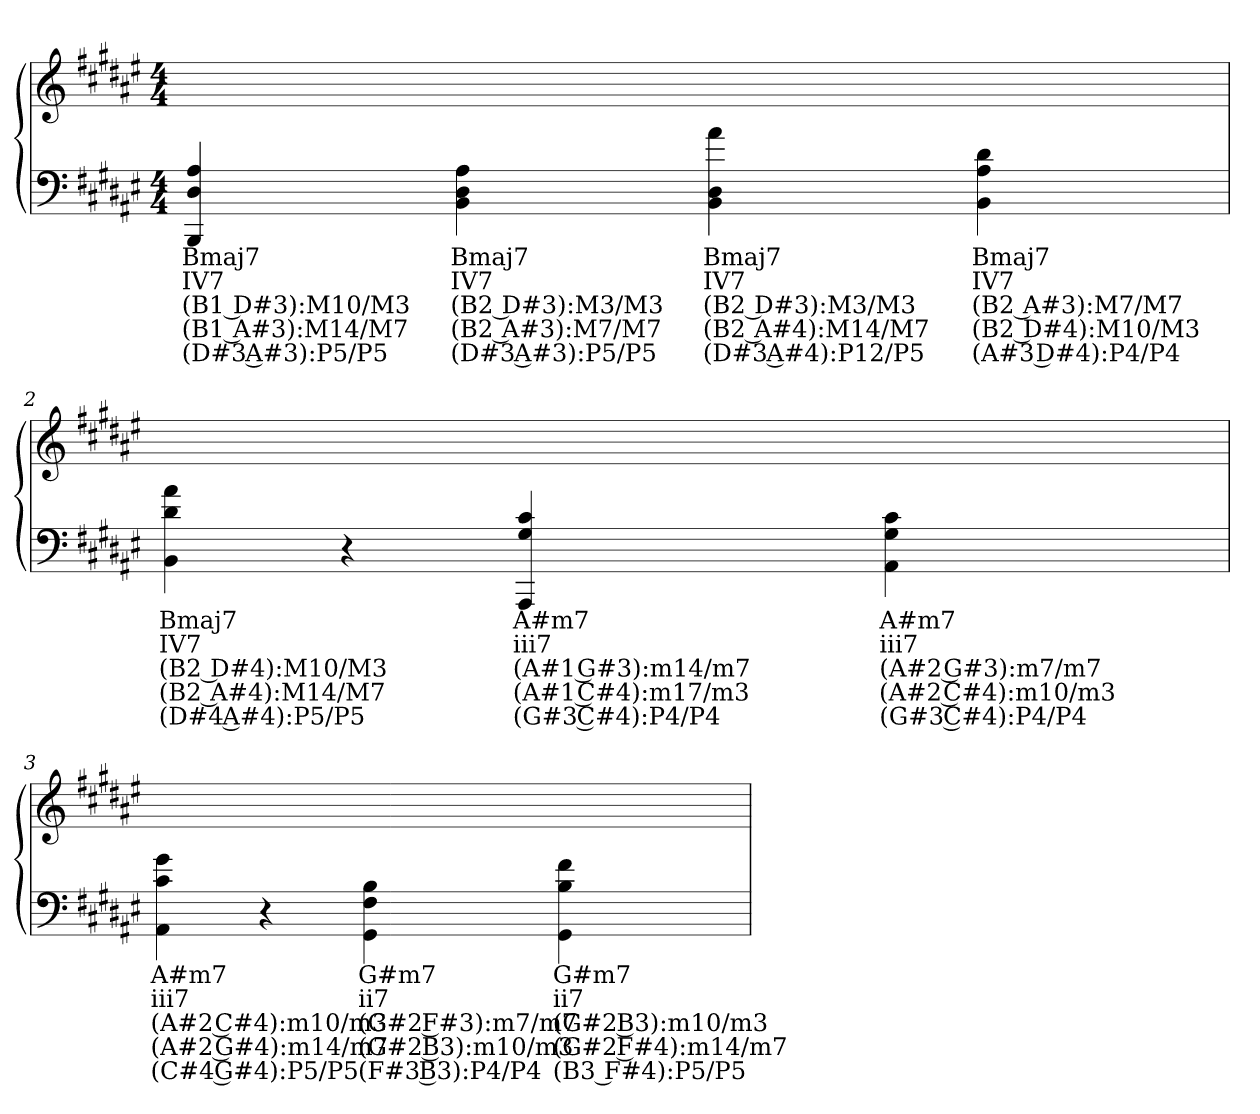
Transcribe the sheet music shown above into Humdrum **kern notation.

**kern	**text	**text	**text	**text	**text	**kern
*part2	*part2	*part2	*part2	*part2	*part2	*part1
*staff2	*staff2	*staff2	*staff2	*staff2	*staff2	*staff1
*clefF4	*	*	*	*	*	*clefG2
*k[f#c#g#d#a#e#]	*	*	*	*	*	*k[f#c#g#d#a#e#]
*F#:	*	*	*	*	*	*F#:
*M4/4	*	*	*	*	*	*M4/4
*MM60	*	*	*	*	*	*MM60
=1	=1	=1	=1	=1	=1	=1
4BBB 4D# 4A#	Bmaj7	IV7	(B1 D#3):M10/M3	(B1 A#3):M14/M7	(D#3 A#3):P5/P5	1ryy
4BB 4D# 4A#	Bmaj7	IV7	(B2 D#3):M3/M3	(B2 A#3):M7/M7	(D#3 A#3):P5/P5	.
4BB 4D# 4a#	Bmaj7	IV7	(B2 D#3):M3/M3	(B2 A#4):M14/M7	(D#3 A#4):P12/P5	.
4BB 4A# 4d#	Bmaj7	IV7	(B2 A#3):M7/M7	(B2 D#4):M10/M3	(A#3 D#4):P4/P4	.
=2	=2	=2	=2	=2	=2	=2
4BB 4d# 4a#	Bmaj7	IV7	(B2 D#4):M10/M3	(B2 A#4):M14/M7	(D#4 A#4):P5/P5	1ryy
4r	.	.	.	.	.	.
4AAA# 4G# 4c#	A#m7	iii7	(A#1 G#3):m14/m7	(A#1 C#4):m17/m3	(G#3 C#4):P4/P4	.
4AA# 4G# 4c#	A#m7	iii7	(A#2 G#3):m7/m7	(A#2 C#4):m10/m3	(G#3 C#4):P4/P4	.
=3	=3	=3	=3	=3	=3	=3
4AA# 4c# 4g#	A#m7	iii7	(A#2 C#4):m10/m3	(A#2 G#4):m14/m7	(C#4 G#4):P5/P5	1ryy
4r	.	.	.	.	.	.
4GG# 4F# 4B	G#m7	ii7	(G#2 F#3):m7/m7	(G#2 B3):m10/m3	(F#3 B3):P4/P4	.
4GG# 4B 4f#	G#m7	ii7	(G#2 B3):m10/m3	(G#2 F#4):m14/m7	(B3 F#4):P5/P5	.
=	=	=	=	=	=	=
*-	*-	*-	*-	*-	*-	*-
